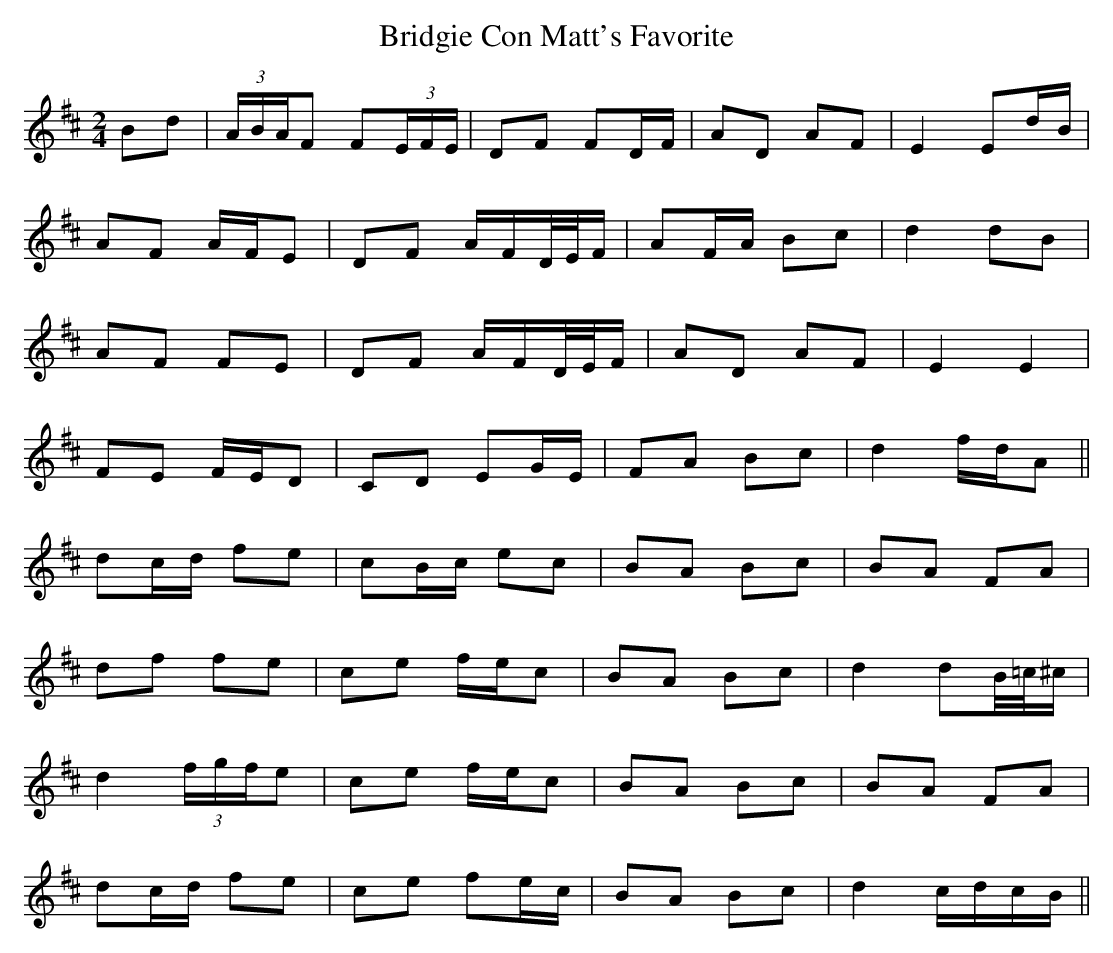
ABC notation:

X:1
T: Bridgie Con Matt's Favorite
L: 1/8
M: 2/4
K: D
Bd| (3A/B/A/F F(3E/F/E/|DF FD/F/|AD AF|E2 Ed/B/|
AF A/F/E|DF A/F/D//E//F/|AF/A/ Bc|d2 dB|
AF FE|DF A/F/D//E//F/|AD AF|E2 E2|
FE F/E/D|CD EG/E/|FA Bc|d2 f/d/A||
dc/d/ fe|cB/c/ ec|BA Bc|BA FA|
df fe|ce f/e/c|BA Bc|d2 dB//=c//^c/|
d2 (3f/g/f/e|ce f/e/c|BA Bc|BA FA|
dc/d/ fe|ce fe/c/|BA Bc|d2 c/d/c/B/||
